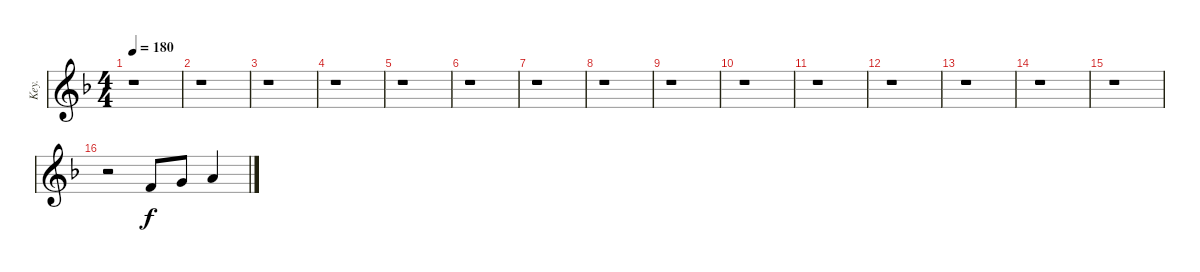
\track ("Key." "Key.") {instrument lead1square}
\staff {score}
\tuning (E4 B3 G3 D3 A2 E2) {hide}
\ts (4 4)
\tempo 180
\clef g2
\ks f
r.1{dy f} |
r.1 |
r.1 |
r.1 |
r.1 |
r.1 |
r.1 |
r.1 |
r.1 |
r.1 |
r.1 |
r.1 |
r.1 |
r.1 |
r.1 |
r.2{instrument lead1square} 1.1.8 3.1.8 5.1.4
